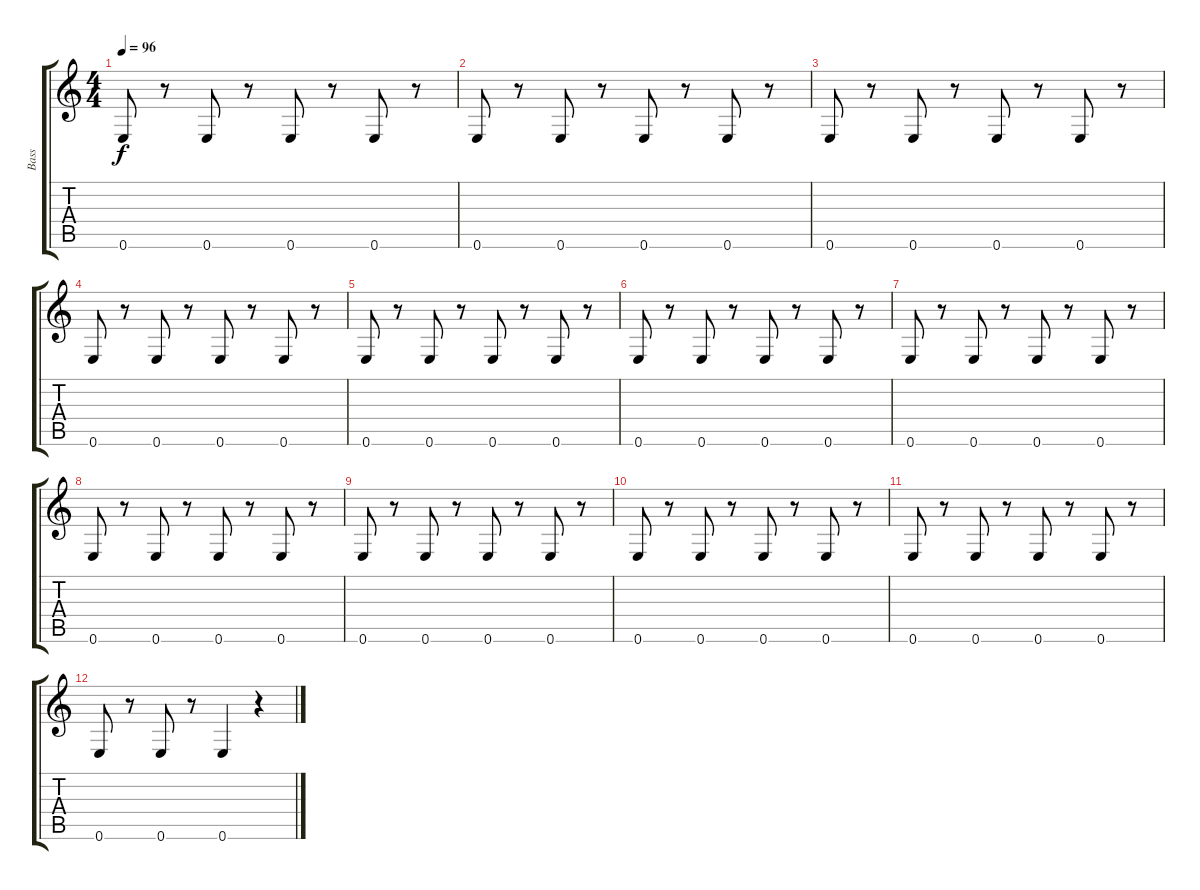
\track ("Bass" "Bass") {instrument electricbassfinger}
\staff {score tabs}
\tuning (E4 B3 G3 D3 A2 E2) {hide}
\ts (4 4)
\tempo 96
\clef g2
\ks c
0.6.8{dy f} r.8 0.6.8 r.8 0.6.8 r.8 0.6.8 r.8 |
0.6.8 r.8 0.6.8 r.8 0.6.8 r.8 0.6.8 r.8 |
0.6.8 r.8 0.6.8 r.8 0.6.8 r.8 0.6.8 r.8 |
0.6.8 r.8 0.6.8 r.8 0.6.8 r.8 0.6.8 r.8 |
0.6.8 r.8 0.6.8 r.8 0.6.8 r.8 0.6.8 r.8 |
0.6.8 r.8 0.6.8 r.8 0.6.8 r.8 0.6.8 r.8 |
0.6.8 r.8 0.6.8 r.8 0.6.8 r.8 0.6.8 r.8 |
0.6.8 r.8 0.6.8 r.8 0.6.8 r.8 0.6.8 r.8 |
0.6.8 r.8 0.6.8 r.8 0.6.8 r.8 0.6.8 r.8 |
0.6.8 r.8 0.6.8 r.8 0.6.8 r.8 0.6.8 r.8 |
0.6.8 r.8 0.6.8 r.8 0.6.8 r.8 0.6.8 r.8 |
0.6.8 r.8 0.6.8 r.8 0.6.4 r.4
